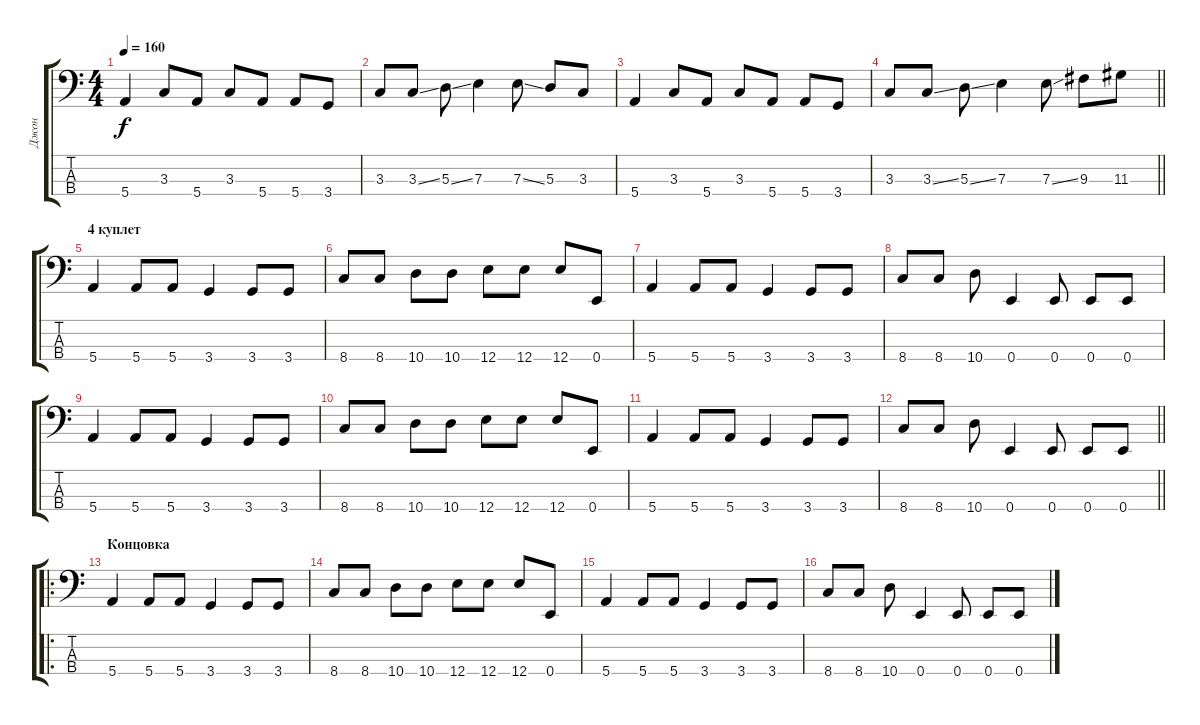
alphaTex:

\track ("Джон" "Джон") {instrument electricbasspick}
\staff {score tabs}
\tuning (G2 D2 A1 E1) {hide}
\ts (4 4)
\tempo 160
\clef f4
\ks c
5.4.4{dy f} 3.3.8 5.4.8 3.3.8 5.4.8 5.4.8 3.4.8 |
3.3.8 3.3{ss}.8 5.3{ss}.8 7.3.4 7.3{ss}.8 5.3.8 3.3.8 |
5.4.4 3.3.8 5.4.8 3.3.8 5.4.8 5.4.8 3.4.8 |
\barLineRight lightlight
3.3.8 3.3{ss}.8 5.3{ss}.8 7.3.4 7.3{ss}.8 9.3.8 11.3.8 |
\section ("" "4 куплет")
5.4.4{volume 13 instrument slapbass1} 5.4.8 5.4.8 3.4.4 3.4.8 3.4.8 |
8.4.8 8.4.8 10.4.8 10.4.8 12.4.8 12.4.8 12.4.8 0.4.8 |
5.4.4 5.4.8 5.4.8 3.4.4 3.4.8 3.4.8 |
8.4.8 8.4.8 10.4.8 0.4.4 0.4.8 0.4.8 0.4.8 |
5.4.4 5.4.8 5.4.8 3.4.4 3.4.8 3.4.8 |
8.4.8 8.4.8 10.4.8 10.4.8 12.4.8 12.4.8 12.4.8 0.4.8 |
5.4.4 5.4.8 5.4.8 3.4.4 3.4.8 3.4.8 |
\barLineRight lightlight
8.4.8 8.4.8 10.4.8 0.4.4 0.4.8 0.4.8 0.4.8 |
\ro
\section ("" "Концовка")
5.4.4{volume 16 instrument electricbasspick} 5.4.8 5.4.8 3.4.4 3.4.8 3.4.8 |
8.4.8 8.4.8 10.4.8 10.4.8 12.4.8 12.4.8 12.4.8 0.4.8 |
5.4.4 5.4.8 5.4.8 3.4.4 3.4.8 3.4.8 |
8.4.8 8.4.8 10.4.8 0.4.4 0.4.8 0.4.8 0.4.8
